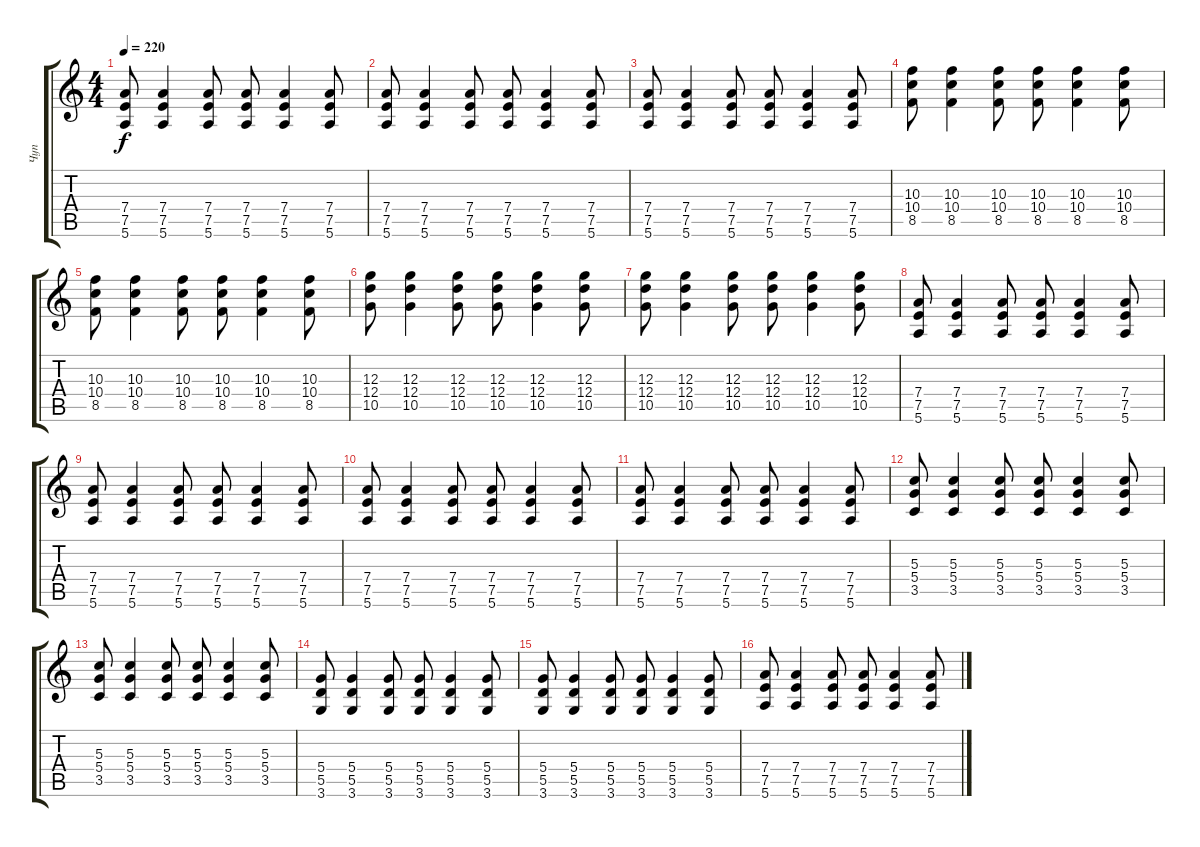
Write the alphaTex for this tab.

\track ("Чуп" "Чуп") {instrument overdrivenguitar}
\staff {score tabs}
\tuning (E4 B3 G3 D3 A2 E2) {hide}
\ts (4 4)
\tempo 220
\clef g2
\ks c
(7.4 7.5 5.6).8{dy f} (7.4 7.5 5.6).4 (7.4 7.5 5.6).8 (7.4 7.5 5.6).8 (7.4 7.5 5.6).4 (7.4 7.5 5.6).8 |
(7.4 7.5 5.6).8 (7.4 7.5 5.6).4 (7.4 7.5 5.6).8 (7.4 7.5 5.6).8 (7.4 7.5 5.6).4 (7.4 7.5 5.6).8 |
(7.4 7.5 5.6).8 (7.4 7.5 5.6).4 (7.4 7.5 5.6).8 (7.4 7.5 5.6).8 (7.4 7.5 5.6).4 (7.4 7.5 5.6).8 |
(10.3 10.4 8.5).8 (10.3 10.4 8.5).4 (10.3 10.4 8.5).8 (10.3 10.4 8.5).8 (10.3 10.4 8.5).4 (10.3 10.4 8.5).8 |
(10.3 10.4 8.5).8 (10.3 10.4 8.5).4 (10.3 10.4 8.5).8 (10.3 10.4 8.5).8 (10.3 10.4 8.5).4 (10.3 10.4 8.5).8 |
(12.3 12.4 10.5).8 (12.3 12.4 10.5).4 (12.3 12.4 10.5).8 (12.3 12.4 10.5).8 (12.3 12.4 10.5).4 (12.3 12.4 10.5).8 |
(12.3 12.4 10.5).8 (12.3 12.4 10.5).4 (12.3 12.4 10.5).8 (12.3 12.4 10.5).8 (12.3 12.4 10.5).4 (12.3 12.4 10.5).8 |
(7.4 7.5 5.6).8 (7.4 7.5 5.6).4 (7.4 7.5 5.6).8 (7.4 7.5 5.6).8 (7.4 7.5 5.6).4 (7.4 7.5 5.6).8 |
(7.4 7.5 5.6).8 (7.4 7.5 5.6).4 (7.4 7.5 5.6).8 (7.4 7.5 5.6).8 (7.4 7.5 5.6).4 (7.4 7.5 5.6).8 |
(7.4 7.5 5.6).8 (7.4 7.5 5.6).4 (7.4 7.5 5.6).8 (7.4 7.5 5.6).8 (7.4 7.5 5.6).4 (7.4 7.5 5.6).8 |
(7.4 7.5 5.6).8 (7.4 7.5 5.6).4 (7.4 7.5 5.6).8 (7.4 7.5 5.6).8 (7.4 7.5 5.6).4 (7.4 7.5 5.6).8 |
(5.3 5.4 3.5).8 (5.3 5.4 3.5).4 (5.3 5.4 3.5).8 (5.3 5.4 3.5).8 (5.3 5.4 3.5).4 (5.3 5.4 3.5).8 |
(5.3 5.4 3.5).8 (5.3 5.4 3.5).4 (5.3 5.4 3.5).8 (5.3 5.4 3.5).8 (5.3 5.4 3.5).4 (5.3 5.4 3.5).8 |
(5.4 5.5 3.6).8 (5.4 5.5 3.6).4 (5.4 5.5 3.6).8 (5.4 5.5 3.6).8 (5.4 5.5 3.6).4 (5.4 5.5 3.6).8 |
(5.4 5.5 3.6).8 (5.4 5.5 3.6).4 (5.4 5.5 3.6).8 (5.4 5.5 3.6).8 (5.4 5.5 3.6).4 (5.4 5.5 3.6).8 |
(7.4 7.5 5.6).8 (7.4 7.5 5.6).4 (7.4 7.5 5.6).8 (7.4 7.5 5.6).8 (7.4 7.5 5.6).4 (7.4 7.5 5.6).8
